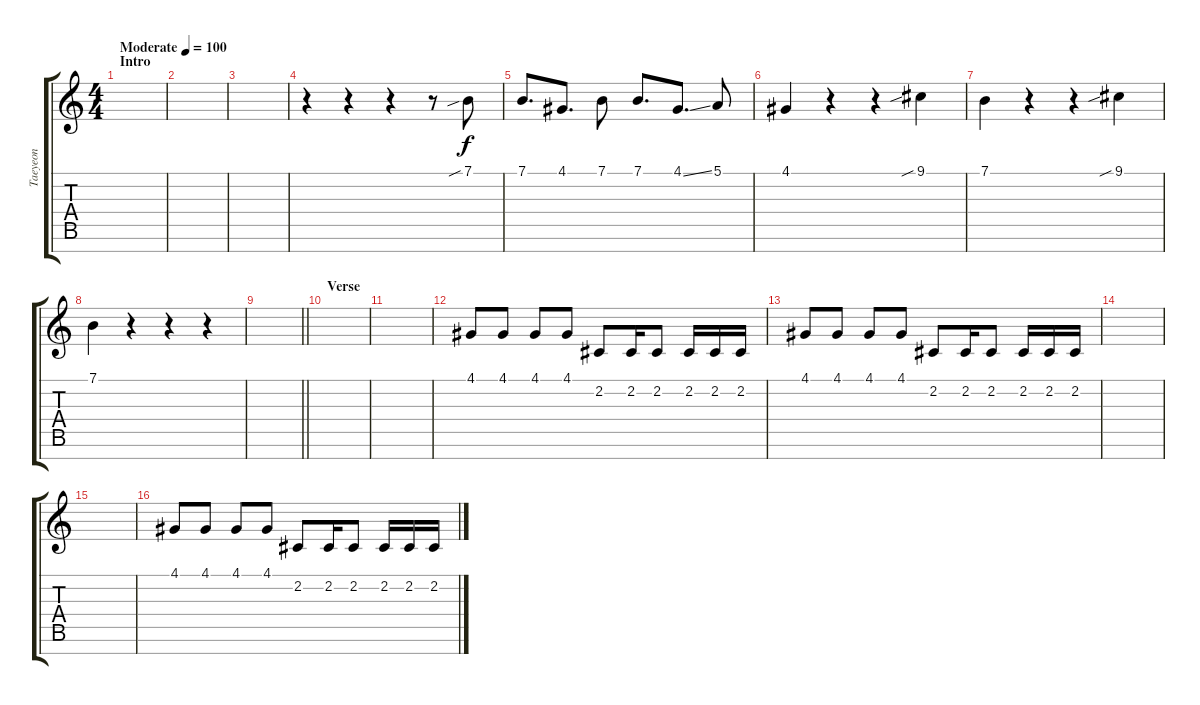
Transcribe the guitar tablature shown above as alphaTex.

\track ("Taeyeon" "Taeyeon") {instrument flute}
\staff {score tabs}
\tuning (E4 B3 G3 D3 A2 E2 B1) {hide}
\ts (4 4)
\section ("" "Intro")
\tempo (100 "Moderate")
\clef g2
\ks c
|
|
|
r.4 r.4 r.4 r.8 7.1{sib}.8 |
7.1.8{d} 4.1.8{d} 7.1.8 7.1.8{d} 4.1{ss}.8{d} 5.1.8 |
4.1.4 r.4 r.4 9.1{sib}.4 |
7.1.4 r.4 r.4 9.1{sib}.4 |
7.1.4 r.4 r.4 r.4 |
\barLineRight lightlight
|
\section ("" "Verse")
|
|
4.1.8{volume 10} 4.1.8 4.1.8 4.1.8 2.2.8 2.2.16 2.2.8 2.2.16 2.2.16 2.2.16 |
4.1.8 4.1.8 4.1.8 4.1.8 2.2.8 2.2.16 2.2.8 2.2.16 2.2.16 2.2.16 |
|
|
4.1.8 4.1.8 4.1.8 4.1.8 2.2.8 2.2.16 2.2.8 2.2.16 2.2.16 2.2.16
